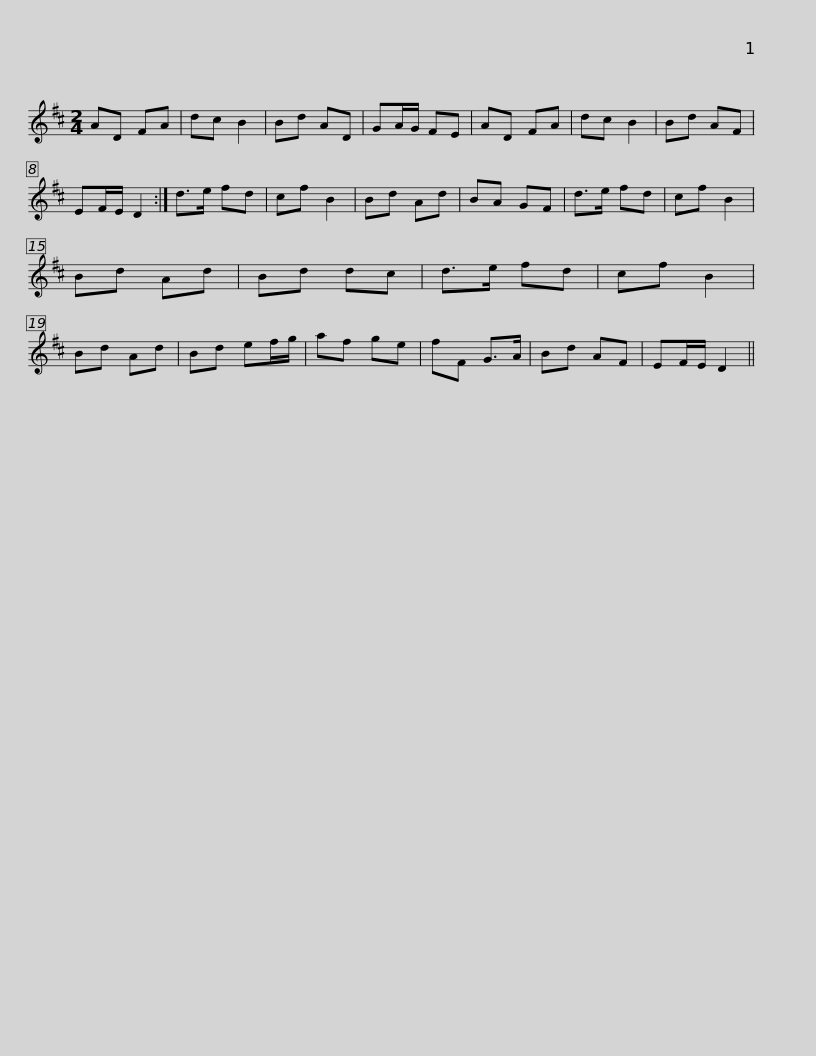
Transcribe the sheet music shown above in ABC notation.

X:1
L:1/8
M:2/4
I:linebreak $
K:D
V:1 treble
V:1
 AD FA | dc B2 | Bd AD | GA/G/ FE | AD FA | %5
 dc B2 | Bd AF | EF/E/ D2 :| d>e fd | cf B2 | %10
 Bd Ad |$ BA GF | d>e fd | cf B2 | Bd Ad | %15
 Bd dc | d>e fd | cf B2 | Bd Ad | Bd ef/g/ | %20
 af ge | fF G>A |$ Bd AF | EF/E/ D2 || %24
